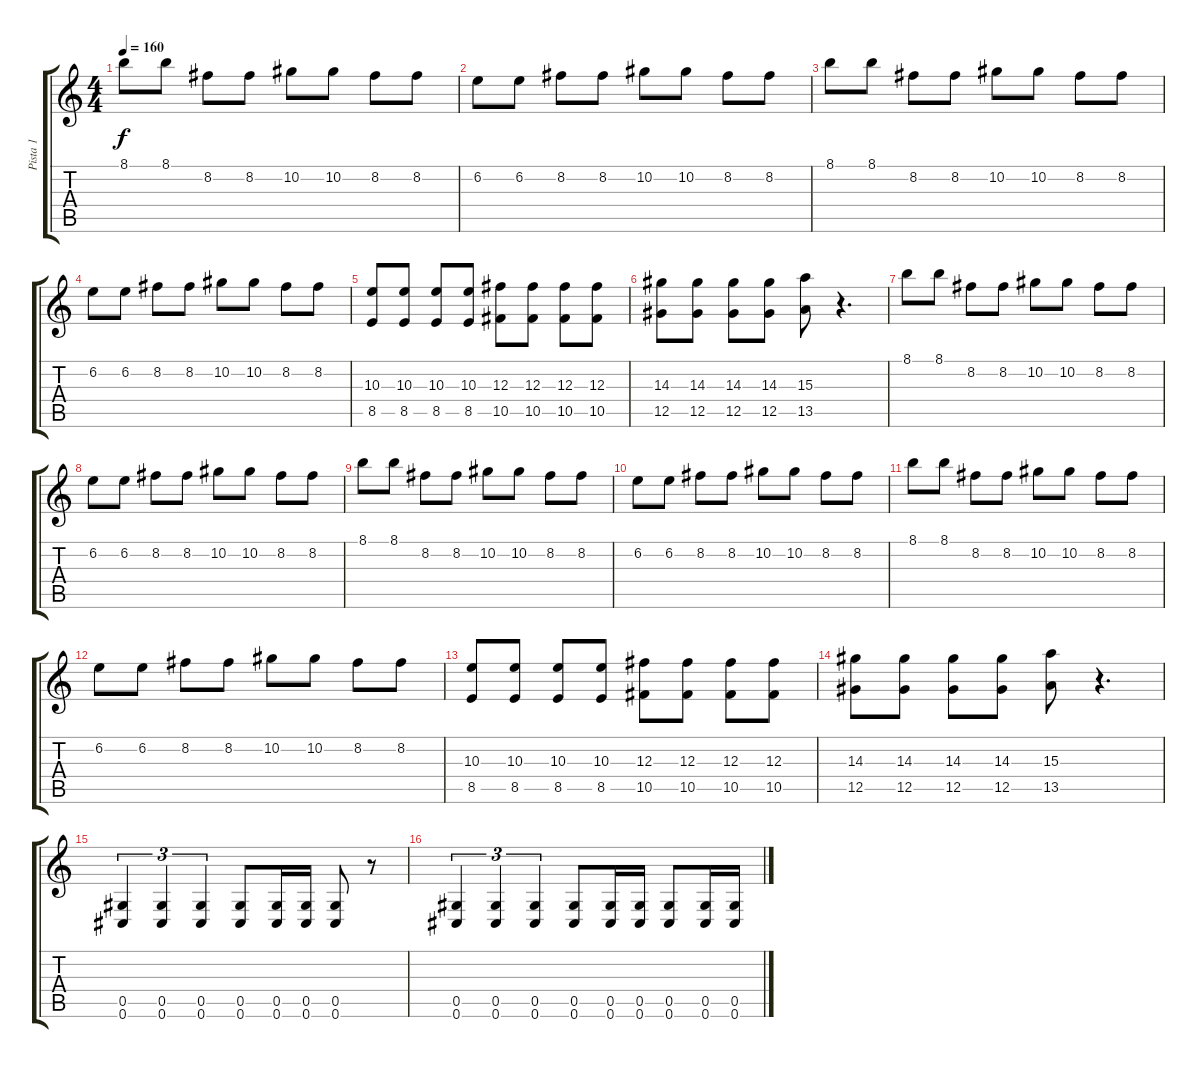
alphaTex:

\track ("Pista 1" "Pista 1") {instrument distortionguitar}
\staff {score tabs}
\tuning (Eb4 Bb3 Gb3 Db3 Ab2 Db2) {hide}
\ts (4 4)
\tempo 160
\clef g2
\ks c
8.1.8{dy f} 8.1.8 8.2.8 8.2.8 10.2.8 10.2.8 8.2.8 8.2.8 |
6.2.8 6.2.8 8.2.8 8.2.8 10.2.8 10.2.8 8.2.8 8.2.8 |
8.1.8 8.1.8 8.2.8 8.2.8 10.2.8 10.2.8 8.2.8 8.2.8 |
6.2.8 6.2.8 8.2.8 8.2.8 10.2.8 10.2.8 8.2.8 8.2.8 |
(10.3 8.5).8 (10.3 8.5).8 (10.3 8.5).8 (10.3 8.5).8 (12.3 10.5).8 (12.3 10.5).8 (12.3 10.5).8 (12.3 10.5).8 |
(14.3 12.5).8 (14.3 12.5).8 (14.3 12.5).8 (14.3 12.5).8 (15.3 13.5).8 r.4{d} |
8.1.8 8.1.8 8.2.8 8.2.8 10.2.8 10.2.8 8.2.8 8.2.8 |
6.2.8 6.2.8 8.2.8 8.2.8 10.2.8 10.2.8 8.2.8 8.2.8 |
8.1.8 8.1.8 8.2.8 8.2.8 10.2.8 10.2.8 8.2.8 8.2.8 |
6.2.8 6.2.8 8.2.8 8.2.8 10.2.8 10.2.8 8.2.8 8.2.8 |
8.1.8 8.1.8 8.2.8 8.2.8 10.2.8 10.2.8 8.2.8 8.2.8 |
6.2.8 6.2.8 8.2.8 8.2.8 10.2.8 10.2.8 8.2.8 8.2.8 |
(10.3 8.5).8 (10.3 8.5).8 (10.3 8.5).8 (10.3 8.5).8 (12.3 10.5).8 (12.3 10.5).8 (12.3 10.5).8 (12.3 10.5).8 |
(14.3 12.5).8 (14.3 12.5).8 (14.3 12.5).8 (14.3 12.5).8 (15.3 13.5).8 r.4{d} |
(0.5 0.6).4{tu (3 2)} (0.5 0.6).4{tu (3 2)} (0.5 0.6).4{tu (3 2)} (0.5 0.6).8 (0.5 0.6).16 (0.5 0.6).16 (0.5 0.6).8 r.8 |
(0.5 0.6).4{tu (3 2)} (0.5 0.6).4{tu (3 2)} (0.5 0.6).4{tu (3 2)} (0.5 0.6).8 (0.5 0.6).16 (0.5 0.6).16 (0.5 0.6).8 (0.5 0.6).16 (0.5 0.6).16
